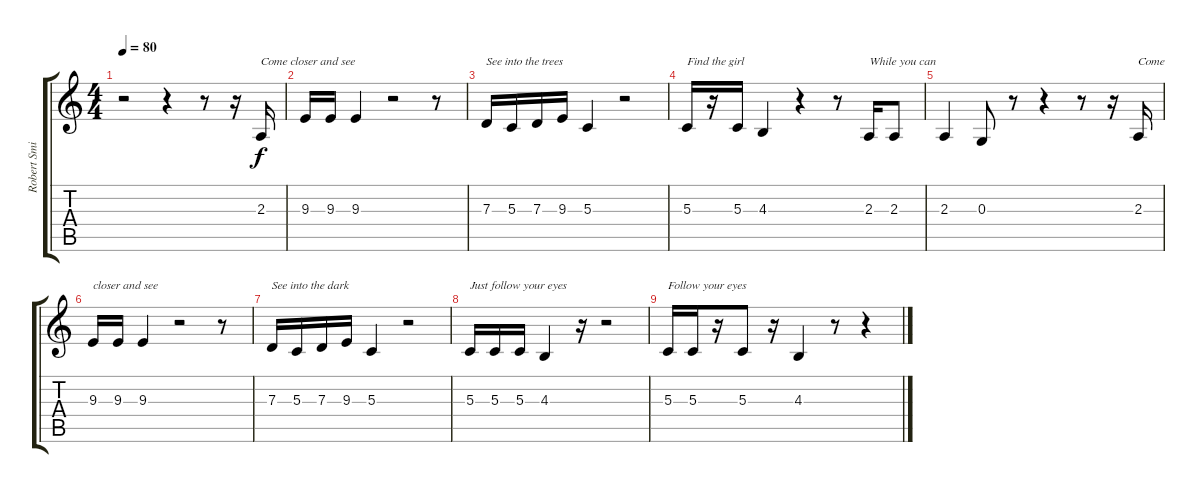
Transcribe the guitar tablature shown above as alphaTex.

\track ("Robert Smith (voice)" "Robert Smi") {instrument synthvoice}
\staff {score tabs}
\tuning (E4 B3 G3 D3 A2 E2) {hide}
\ts (4 4)
\tempo 80
\clef g2
\ks c
r.2{dy f} r.4 r.8 r.16 2.3.16{txt "Come closer and see"} |
9.3.16 9.3.16 9.3.4 r.2 r.8 |
7.3.16{txt "See into the trees"} 5.3.16 7.3.16 9.3.16 5.3.4 r.2 |
5.3.16{txt "Find the girl"} r.16 5.3.16 4.3.4 r.4 r.8 2.3.16{txt "While you can"} 2.3.8 |
2.3.4 0.3.8 r.8 r.4 r.8 r.16 2.3.16{txt "Come"} |
9.3.16{txt "closer and see"} 9.3.16 9.3.4 r.2 r.8 |
7.3.16{txt "See into the dark"} 5.3.16 7.3.16 9.3.16 5.3.4 r.2 |
5.3.16{txt "Just follow your eyes"} 5.3.16 5.3.16 4.3.4 r.16 r.2 |
5.3.16{txt "Follow your eyes"} 5.3.16 r.16 5.3.8 r.16 4.3.4 r.8 r.4
